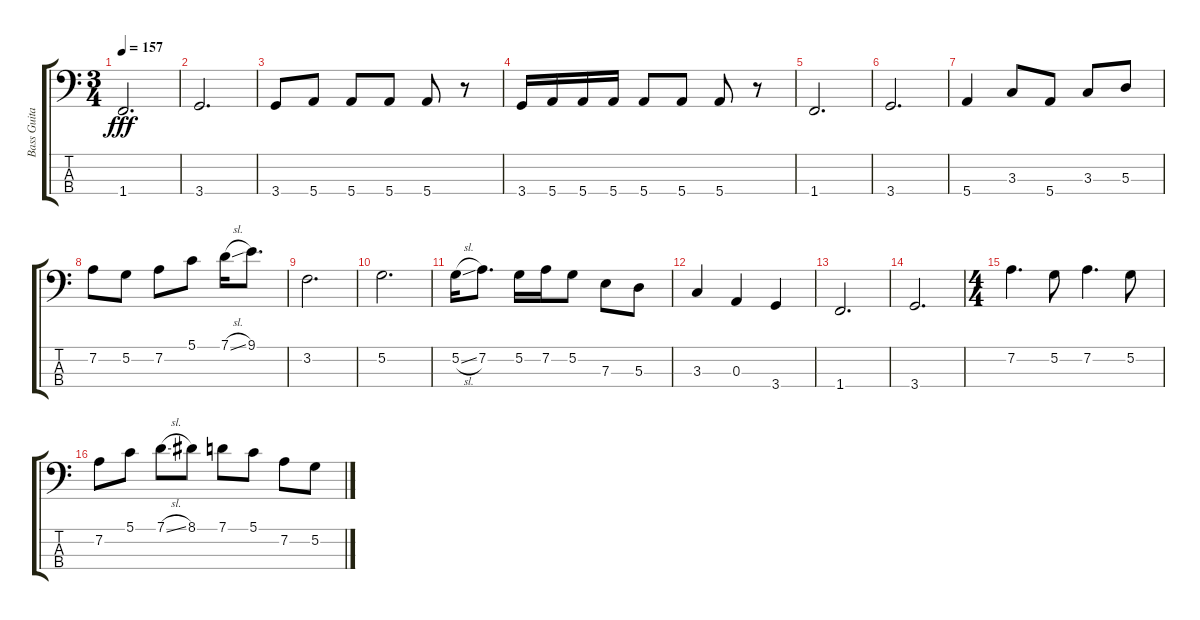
\track ("Bass Guitar" "Bass Guita") {instrument electricbassfinger}
\staff {score tabs}
\tuning (G2 D2 A1 E1) {hide}
\ts (3 4)
\tempo 157
\clef f4
\ks c
1.4.2{d dy fff} |
3.4.2{d} |
3.4.8 5.4.8 5.4.8 5.4.8 5.4.8 r.8 |
3.4.16 5.4.16 5.4.16 5.4.16 5.4.8 5.4.8 5.4.8 r.8 |
1.4.2{d} |
3.4.2{d} |
5.4.4 3.3.8 5.4.8 3.3.8 5.3.8 |
7.2.8 5.2.8 7.2.8 5.1.8 7.1{sl}.16 9.1.8{d} |
3.2.2{d} |
5.2.2{d} |
5.2{sl}.16 7.2.8{d} 5.2.16 7.2.16 5.2.8 7.3.8 5.3.8 |
3.3.4 0.3.4 3.4.4 |
1.4.2{d} |
3.4.2{d} |
\ts (4 4)
7.2.4{d} 5.2.8 7.2.4{d} 5.2.8 |
7.2.8 5.1.8 7.1{sl}.8 8.1.8 7.1.8 5.1.8 7.2.8 5.2.8
